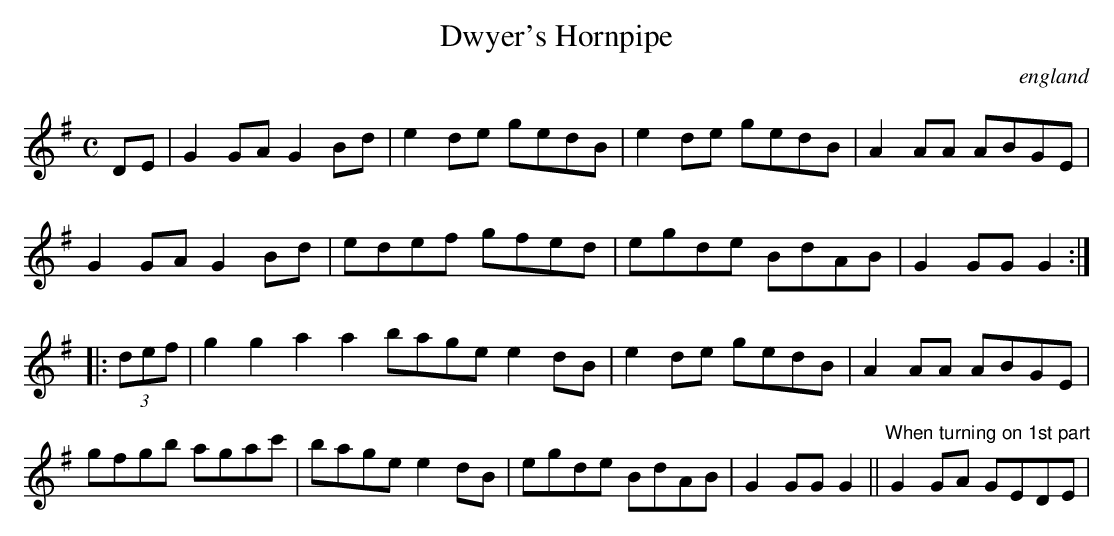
X:1
T:Dwyer's Hornpipe
O:england
L:1/8
M:C
K:G
DE|G2 GA G2 Bd|e2 de gedB|e2 de gedB|A2 AA ABGE|
G2 GA G2 Bd|edef gfed|egde BdAB|G2 GG G2:|
|:(3def|g2 g2 a2 a2 bage e2 dB|e2 de gedB|A2 AA ABGE|
gfgb agac'|bage e2 dB|egde BdAB|G2 GG G2||"When turning on 1st part"\
G2 GA GEDE|
